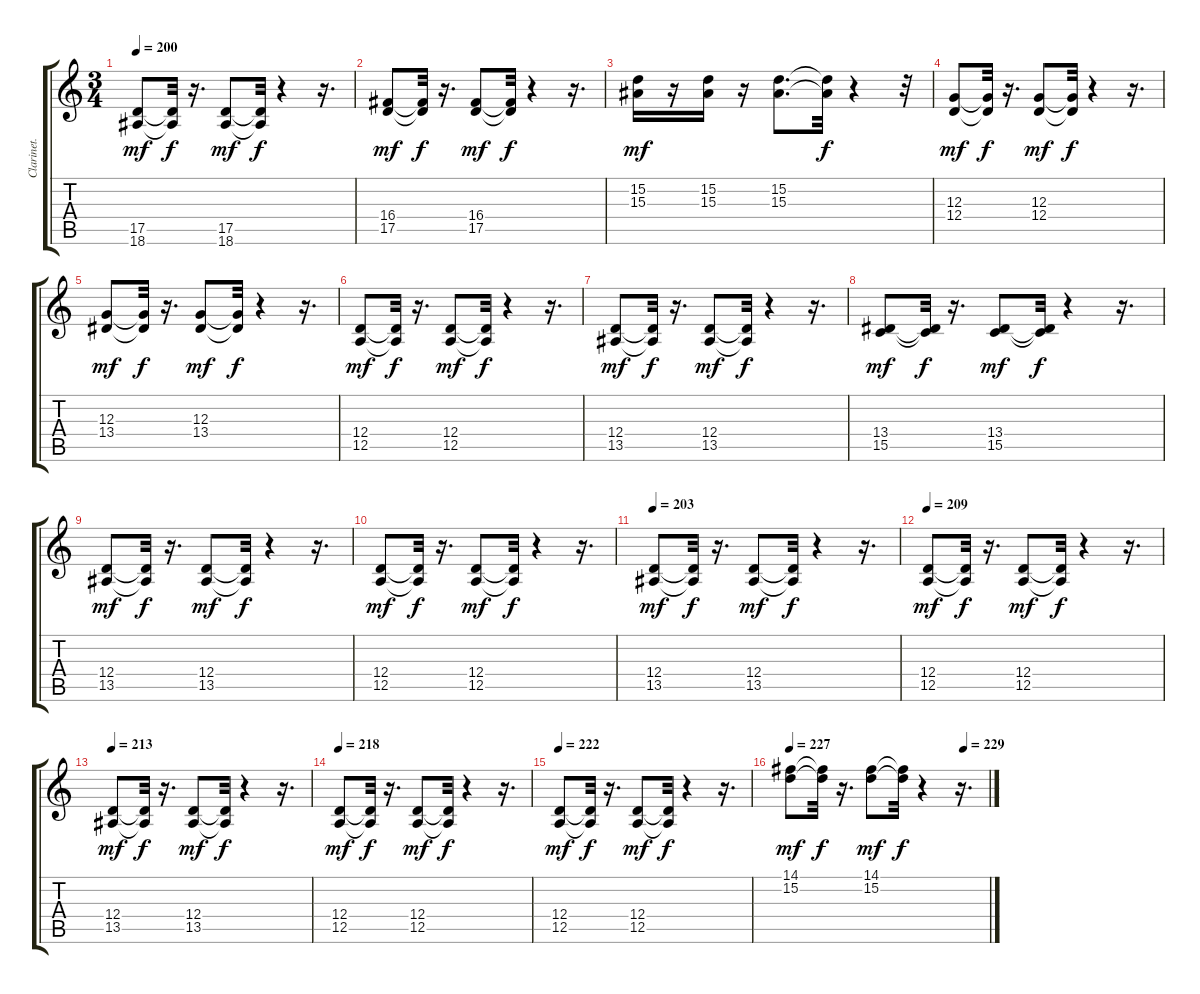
\track ("Clarinet." "Clarinet.") {instrument clarinet}
\staff {score tabs}
\tuning (E4 B3 G3 D3 A2 E2) {hide}
\ts (3 4)
\tempo 200
\clef g2
\ks c
(17.5 18.6).8{dy mf} (17.5{t} 18.6{t}).32{dy f} r.16{d} (17.5 18.6).8{dy mf} (17.5{t} 18.6{t}).32{dy f} r.4 r.16{d} |
(16.4 17.5).8{dy mf} (16.4{t} 17.5{t}).32{dy f} r.16{d} (16.4 17.5).8{dy mf} (16.4{t} 17.5{t}).32{dy f} r.4 r.16{d} |
(15.2 15.3).16{dy mf} r.16 (15.2 15.3).16 r.16 (15.2 15.3).8{d} (15.2{t} 15.3{t}).32{dy f} r.4 r.32 |
(12.3 12.4).8{dy mf} (12.3{t} 12.4{t}).32{dy f} r.16{d} (12.3 12.4).8{dy mf} (12.3{t} 12.4{t}).32{dy f} r.4 r.16{d} |
(12.3 13.4).8{dy mf} (12.3{t} 13.4{t}).32{dy f} r.16{d} (12.3 13.4).8{dy mf} (12.3{t} 13.4{t}).32{dy f} r.4 r.16{d} |
(12.4 12.5).8{dy mf} (12.4{t} 12.5{t}).32{dy f} r.16{d} (12.4 12.5).8{dy mf} (12.4{t} 12.5{t}).32{dy f} r.4 r.16{d} |
(12.4 13.5).8{dy mf} (12.4{t} 13.5{t}).32{dy f} r.16{d} (12.4 13.5).8{dy mf} (12.4{t} 13.5{t}).32{dy f} r.4 r.16{d} |
(13.4 15.5).8{dy mf} (13.4{t} 15.5{t}).32{dy f} r.16{d} (13.4 15.5).8{dy mf} (13.4{t} 15.5{t}).32{dy f} r.4 r.16{d} |
(12.4 13.5).8{dy mf} (12.4{t} 13.5{t}).32{dy f} r.16{d} (12.4 13.5).8{dy mf} (12.4{t} 13.5{t}).32{dy f} r.4 r.16{d} |
(12.4 12.5).8{dy mf} (12.4{t} 12.5{t}).32{dy f} r.16{d} (12.4 12.5).8{dy mf} (12.4{t} 12.5{t}).32{dy f} r.4 r.16{d} |
\tempo 203
(12.4 13.5).8{dy mf} (12.4{t} 13.5{t}).32{dy f} r.16{d} (12.4 13.5).8{dy mf} (12.4{t} 13.5{t}).32{dy f} r.4 r.16{d} |
\tempo 209
(12.4 12.5).8{dy mf} (12.4{t} 12.5{t}).32{dy f} r.16{d} (12.4 12.5).8{dy mf} (12.4{t} 12.5{t}).32{dy f} r.4 r.16{d} |
\tempo 213
(12.4 13.5).8{dy mf} (12.4{t} 13.5{t}).32{dy f} r.16{d} (12.4 13.5).8{dy mf} (12.4{t} 13.5{t}).32{dy f} r.4 r.16{d} |
\tempo 218
(12.4 12.5).8{dy mf} (12.4{t} 12.5{t}).32{dy f} r.16{d} (12.4 12.5).8{dy mf} (12.4{t} 12.5{t}).32{dy f} r.4 r.16{d} |
\tempo 222
(12.4 12.5).8{dy mf} (12.4{t} 12.5{t}).32{dy f} r.16{d} (12.4 12.5).8{dy mf} (12.4{t} 12.5{t}).32{dy f} r.4 r.16{d} |
\tempo 227
\tempo (229 0.875)
(14.1 15.2).8{dy mf} (14.1{t} 15.2{t}).32{dy f} r.16{d} (14.1 15.2).8{dy mf} (14.1{t} 15.2{t}).32{dy f} r.4 r.16{d}
